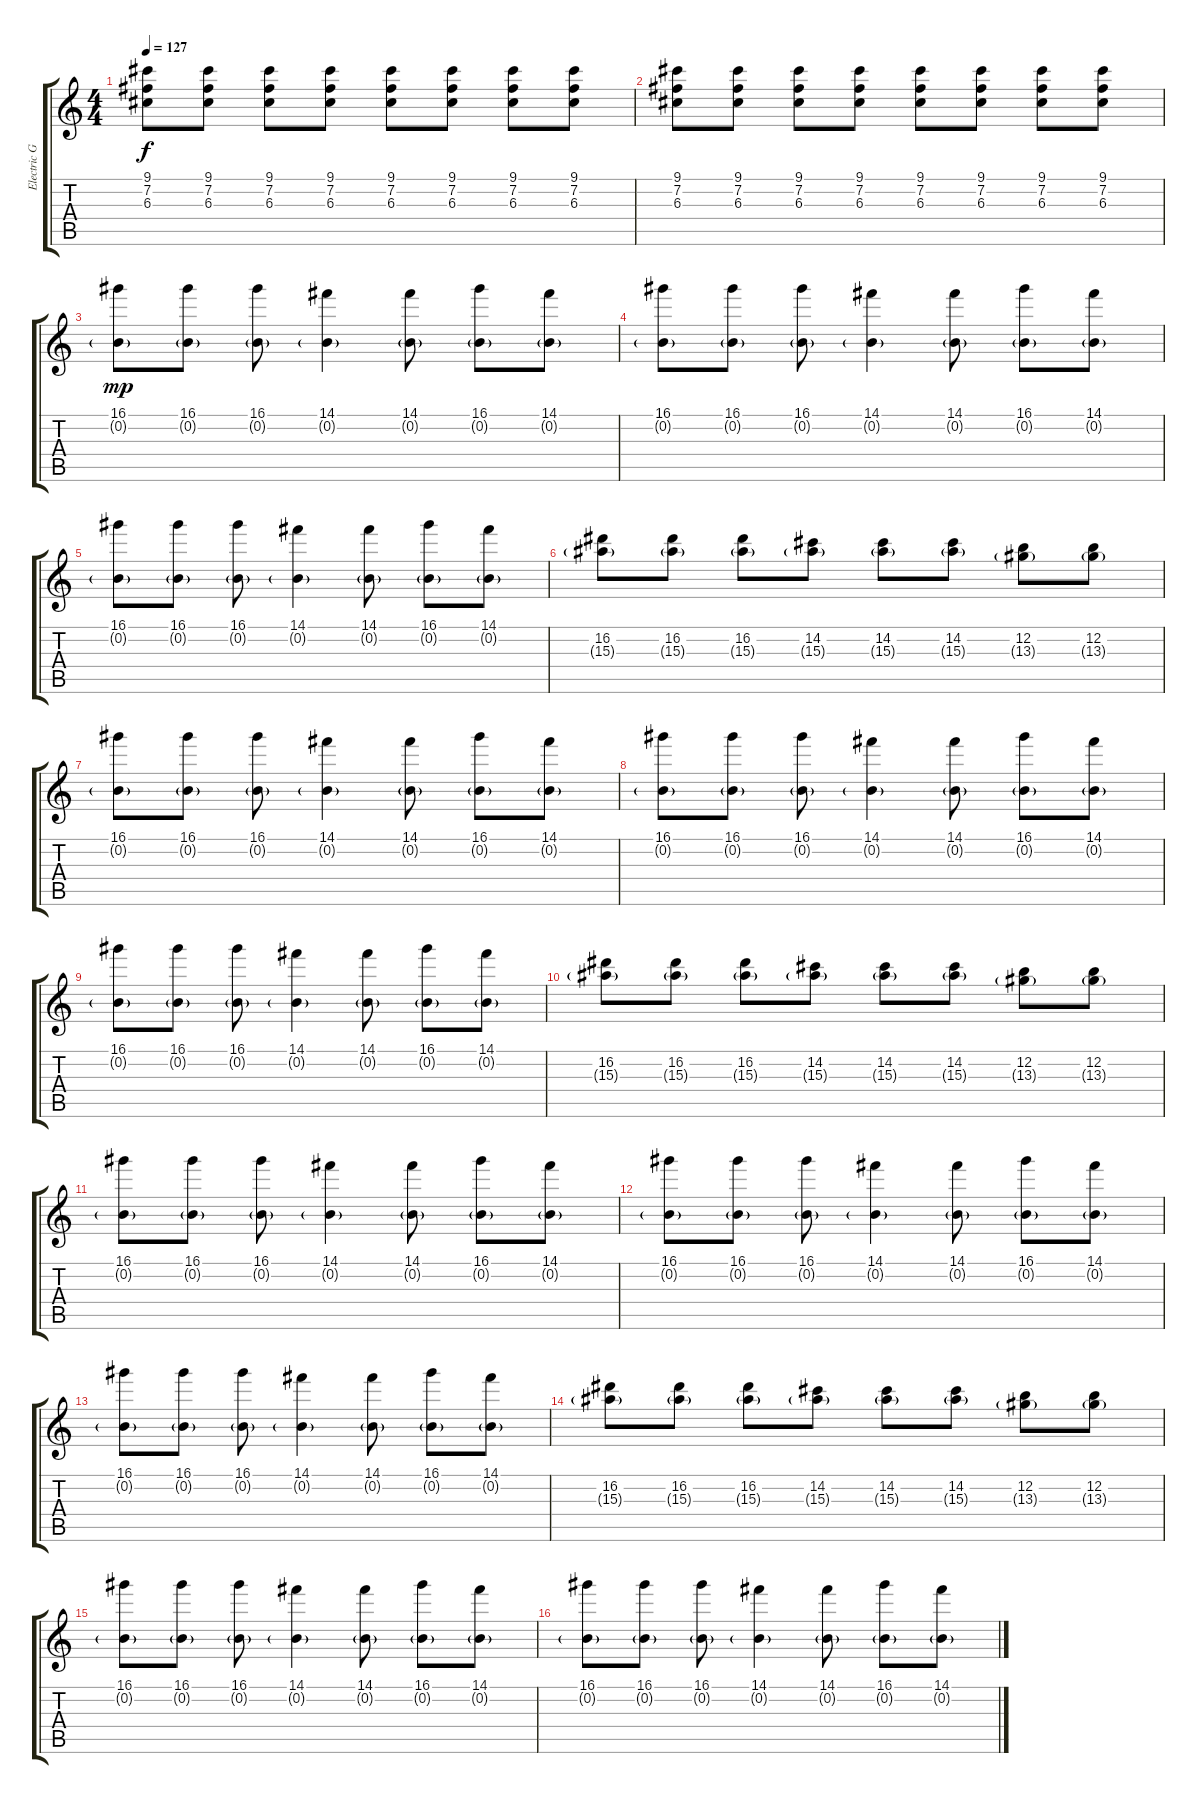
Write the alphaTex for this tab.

\track ("Electric Guitar" "Electric G") {instrument overdrivenguitar}
\staff {score tabs}
\tuning (E4 B3 G3 D3 A2 E2) {hide}
\ts (4 4)
\tempo 127
\clef g2
\ks c
(9.1 7.2 6.3).8{dy f} (9.1 7.2 6.3).8 (9.1 7.2 6.3).8 (9.1 7.2 6.3).8 (9.1 7.2 6.3).8 (9.1 7.2 6.3).8 (9.1 7.2 6.3).8 (9.1 7.2 6.3).8 |
(9.1 7.2 6.3).8 (9.1 7.2 6.3).8 (9.1 7.2 6.3).8 (9.1 7.2 6.3).8 (9.1 7.2 6.3).8 (9.1 7.2 6.3).8 (9.1 7.2 6.3).8 (9.1 7.2 6.3).8 |
(16.1 0.2{g}).8{dy mp} (16.1 0.2{g}).8 (16.1 0.2{g}).8 (14.1 0.2{g}).4 (14.1 0.2{g}).8 (16.1 0.2{g}).8 (14.1 0.2{g}).8 |
(16.1 0.2{g}).8 (16.1 0.2{g}).8 (16.1 0.2{g}).8 (14.1 0.2{g}).4 (14.1 0.2{g}).8 (16.1 0.2{g}).8 (14.1 0.2{g}).8 |
(16.1 0.2{g}).8 (16.1 0.2{g}).8 (16.1 0.2{g}).8 (14.1 0.2{g}).4 (14.1 0.2{g}).8 (16.1 0.2{g}).8 (14.1 0.2{g}).8 |
(16.2 15.3{g}).8 (16.2 15.3{g}).8 (16.2 15.3{g}).8 (14.2 15.3{g}).8 (14.2 15.3{g}).8 (14.2 15.3{g}).8 (12.2 13.3{g}).8 (12.2 13.3{g}).8 |
(16.1 0.2{g}).8 (16.1 0.2{g}).8 (16.1 0.2{g}).8 (14.1 0.2{g}).4 (14.1 0.2{g}).8 (16.1 0.2{g}).8 (14.1 0.2{g}).8 |
(16.1 0.2{g}).8 (16.1 0.2{g}).8 (16.1 0.2{g}).8 (14.1 0.2{g}).4 (14.1 0.2{g}).8 (16.1 0.2{g}).8 (14.1 0.2{g}).8 |
(16.1 0.2{g}).8 (16.1 0.2{g}).8 (16.1 0.2{g}).8 (14.1 0.2{g}).4 (14.1 0.2{g}).8 (16.1 0.2{g}).8 (14.1 0.2{g}).8 |
(16.2 15.3{g}).8 (16.2 15.3{g}).8 (16.2 15.3{g}).8 (14.2 15.3{g}).8 (14.2 15.3{g}).8 (14.2 15.3{g}).8 (12.2 13.3{g}).8 (12.2 13.3{g}).8 |
(16.1 0.2{g}).8 (16.1 0.2{g}).8 (16.1 0.2{g}).8 (14.1 0.2{g}).4 (14.1 0.2{g}).8 (16.1 0.2{g}).8 (14.1 0.2{g}).8 |
(16.1 0.2{g}).8 (16.1 0.2{g}).8 (16.1 0.2{g}).8 (14.1 0.2{g}).4 (14.1 0.2{g}).8 (16.1 0.2{g}).8 (14.1 0.2{g}).8 |
(16.1 0.2{g}).8 (16.1 0.2{g}).8 (16.1 0.2{g}).8 (14.1 0.2{g}).4 (14.1 0.2{g}).8 (16.1 0.2{g}).8 (14.1 0.2{g}).8 |
(16.2 15.3{g}).8 (16.2 15.3{g}).8 (16.2 15.3{g}).8 (14.2 15.3{g}).8 (14.2 15.3{g}).8 (14.2 15.3{g}).8 (12.2 13.3{g}).8 (12.2 13.3{g}).8 |
(16.1 0.2{g}).8 (16.1 0.2{g}).8 (16.1 0.2{g}).8 (14.1 0.2{g}).4 (14.1 0.2{g}).8 (16.1 0.2{g}).8 (14.1 0.2{g}).8 |
(16.1 0.2{g}).8 (16.1 0.2{g}).8 (16.1 0.2{g}).8 (14.1 0.2{g}).4 (14.1 0.2{g}).8 (16.1 0.2{g}).8 (14.1 0.2{g}).8
